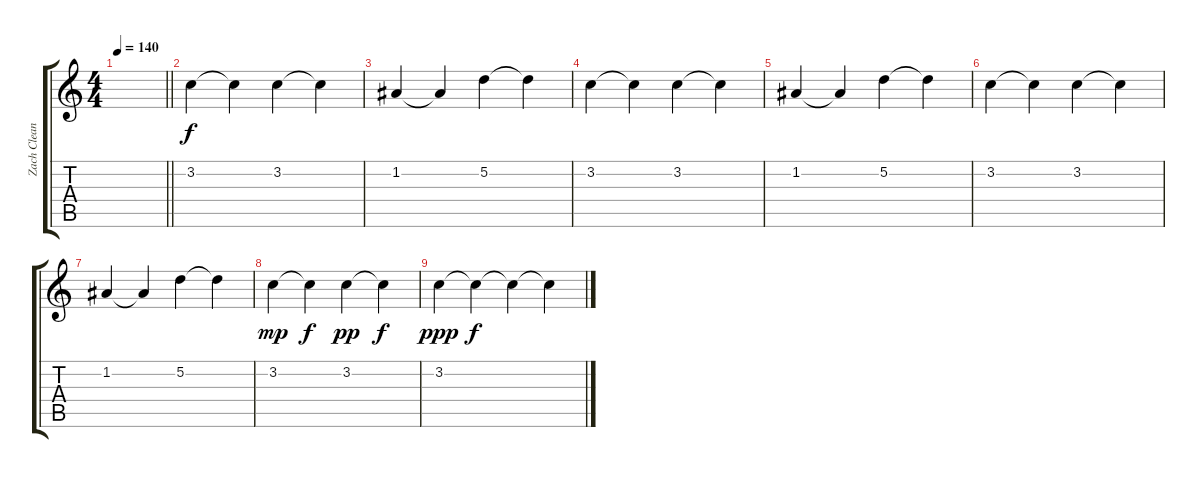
\track ("Zach Clean" "Zach Clean") {instrument acousticguitarsteel}
\staff {score tabs}
\tuning (D4 A3 F3 C3 G2 C2) {hide}
\ts (4 4)
\tempo 140
\clef g2
\barLineRight lightlight
\ks c
|
3.2.4 3.2{t}.4 3.2.4 3.2{t}.4 |
1.2.4 1.2{t}.4 5.2.4 5.2{t}.4 |
3.2.4 3.2{t}.4 3.2.4 3.2{t}.4 |
1.2.4 1.2{t}.4 5.2.4 5.2{t}.4 |
3.2.4 3.2{t}.4 3.2.4 3.2{t}.4 |
1.2.4 1.2{t}.4 5.2.4 5.2{t}.4 |
3.2.4{dy mp} 3.2{t}.4{dy f} 3.2.4{dy pp} 3.2{t}.4{dy f} |
3.2.4{dy ppp} 3.2{t}.4{dy f} 3.2{t}.4 3.2{t}.4
